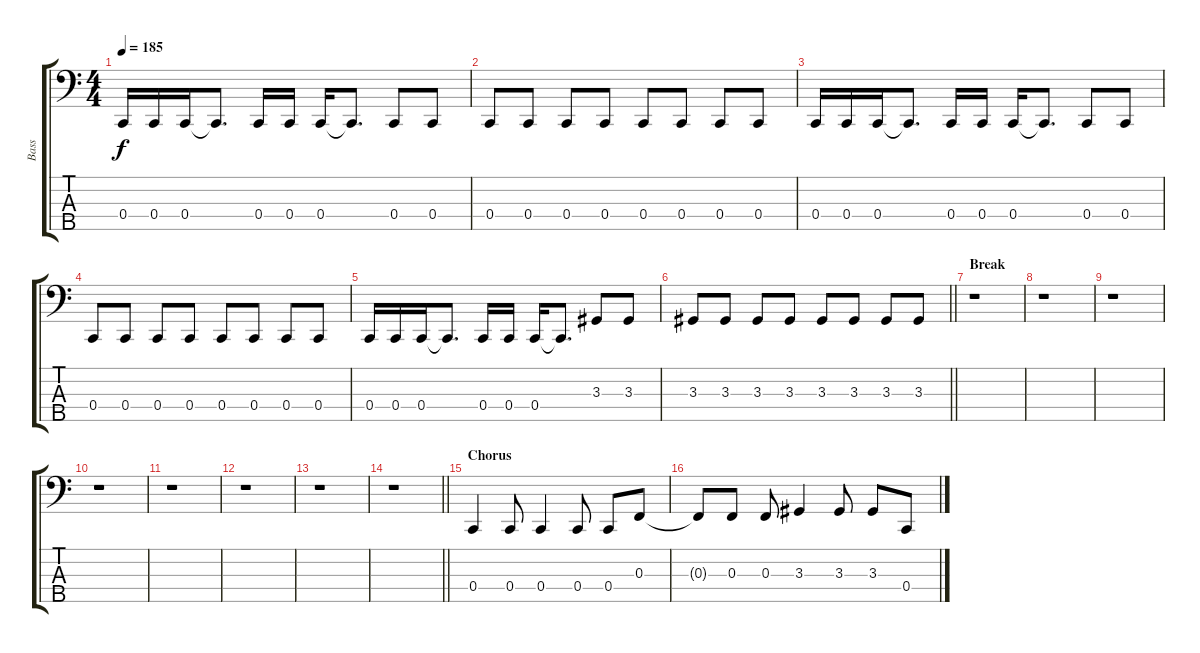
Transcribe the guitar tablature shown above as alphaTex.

\track ("Bass" "Bass") {instrument electricbassfinger}
\staff {score tabs}
\tuning (Eb2 Bb1 F1 C1 G0) {hide}
\ts (4 4)
\tempo 185
\clef f4
\ks c
0.4.16{dy f} 0.4.16 0.4.16 0.4{t}.8{d} 0.4.16 0.4.16 0.4.16 0.4{t}.8{d} 0.4.8 0.4.8 |
0.4.8 0.4.8 0.4.8 0.4.8 0.4.8 0.4.8 0.4.8 0.4.8 |
0.4.16 0.4.16 0.4.16 0.4{t}.8{d} 0.4.16 0.4.16 0.4.16 0.4{t}.8{d} 0.4.8 0.4.8 |
0.4.8 0.4.8 0.4.8 0.4.8 0.4.8 0.4.8 0.4.8 0.4.8 |
0.4.16 0.4.16 0.4.16 0.4{t}.8{d} 0.4.16 0.4.16 0.4.16 0.4{t}.8{d} 3.3.8 3.3.8 |
\barLineRight lightlight
3.3.8 3.3.8 3.3.8 3.3.8 3.3.8 3.3.8 3.3.8 3.3.8 |
\section ("" "Break")
r.1 |
r.1 |
r.1 |
r.1 |
r.1 |
r.1 |
r.1 |
\barLineRight lightlight
r.1 |
\section ("" "Chorus")
0.4.4 0.4.8 0.4.4 0.4.8 0.4.8 0.3.8 |
0.3{t}.8 0.3.8 0.3.8 3.3.4 3.3.8 3.3.8 0.4.8
